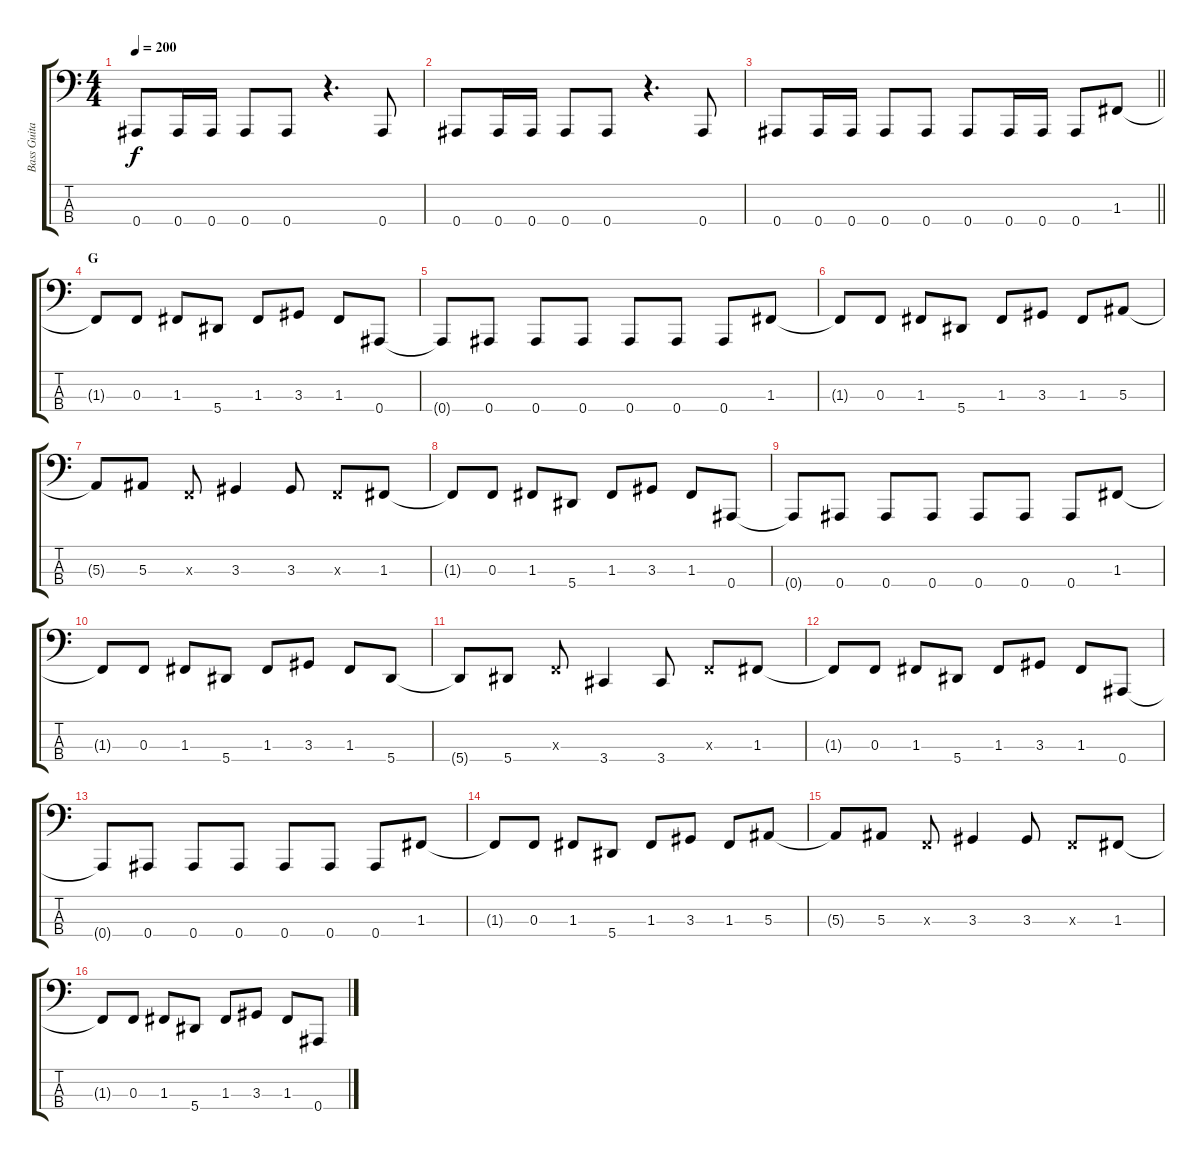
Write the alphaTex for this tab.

\track ("Bass Guitar: John Kis Gyevi" "Bass Guita") {instrument electricbasspick}
\staff {score tabs}
\tuning (Eb2 Bb1 F1 Bb0) {hide}
\ts (4 4)
\tempo 200
\clef f4
\ks c
0.4.8{dy f} 0.4.16 0.4.16 0.4.8 0.4.8 r.4{d} 0.4.8 |
0.4.8 0.4.16 0.4.16 0.4.8 0.4.8 r.4{d} 0.4.8 |
\barLineRight lightlight
0.4.8 0.4.16 0.4.16 0.4.8 0.4.8 0.4.8 0.4.16 0.4.16 0.4.8 1.3.8 |
\section ("" "G")
1.3{t}.8 0.3.8 1.3.8 5.4.8 1.3.8 3.3.8 1.3.8 0.4.8 |
0.4{t}.8 0.4.8 0.4.8 0.4.8 0.4.8 0.4.8 0.4.8 1.3.8 |
1.3{t}.8 0.3.8 1.3.8 5.4.8 1.3.8 3.3.8 1.3.8 5.3.8 |
5.3{t}.8 5.3.8 0.3{x}.8 3.3.4 3.3.8 0.3{x}.8 1.3.8 |
1.3{t}.8 0.3.8 1.3.8 5.4.8 1.3.8 3.3.8 1.3.8 0.4.8 |
0.4{t}.8 0.4.8 0.4.8 0.4.8 0.4.8 0.4.8 0.4.8 1.3.8 |
1.3{t}.8 0.3.8 1.3.8 5.4.8 1.3.8 3.3.8 1.3.8 5.4.8 |
5.4{t}.8 5.4.8 0.3{x}.8 3.4.4 3.4.8 0.3{x}.8 1.3.8 |
1.3{t}.8 0.3.8 1.3.8 5.4.8 1.3.8 3.3.8 1.3.8 0.4.8 |
0.4{t}.8 0.4.8 0.4.8 0.4.8 0.4.8 0.4.8 0.4.8 1.3.8 |
1.3{t}.8 0.3.8 1.3.8 5.4.8 1.3.8 3.3.8 1.3.8 5.3.8 |
5.3{t}.8 5.3.8 0.3{x}.8 3.3.4 3.3.8 0.3{x}.8 1.3.8 |
1.3{t}.8 0.3.8 1.3.8 5.4.8 1.3.8 3.3.8 1.3.8 0.4.8
